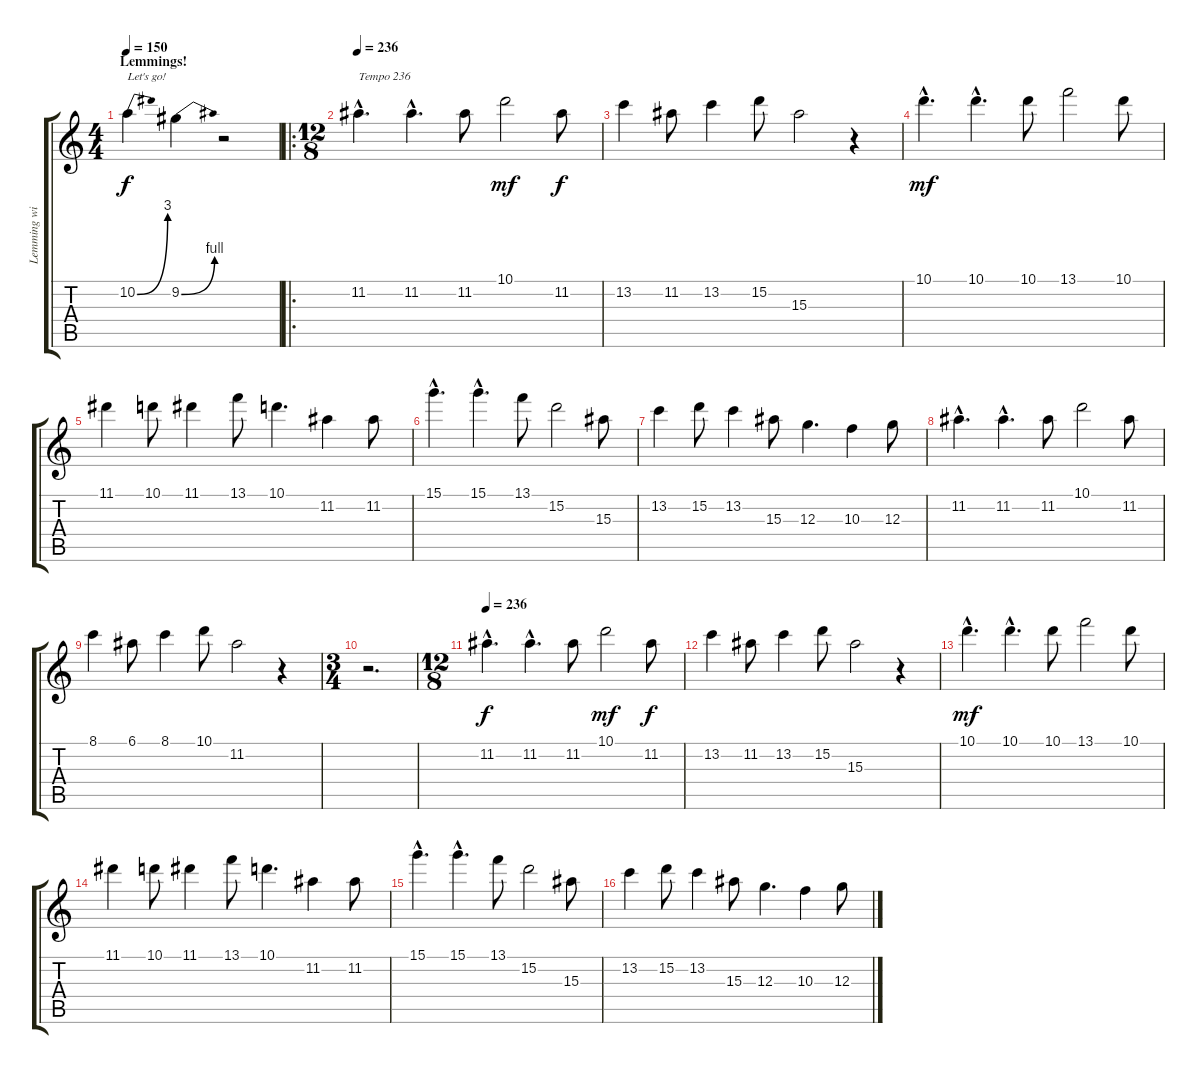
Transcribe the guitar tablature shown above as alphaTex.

\track ("Lemming with Guitar" "Lemming wi") {instrument distortionguitar}
\staff {score tabs}
\tuning (E4 B3 G3 D3 A2 E2) {hide}
\ts (4 4)
\section ("" "Lemmings!")
\tempo 150
\clef g2
\ks c
10.2{be (bend 0 0 60 12)}.4{txt "Let's go!" dy f instrument recorder} 9.2{be (bend 0 0 60 4)}.4 r.2{instrument recorder} |
\ro
\ts (12 8)
\tempo 236
11.2{hac}.4{d txt "Tempo 236" instrument distortionguitar} 11.2{hac}.4{d} 11.2.8 10.1.2{dy mf} 11.2.8{dy f} |
13.2.4 11.2.8 13.2.4 15.2.8 15.3.2 r.4 |
10.1{hac}.4{d dy mf} 10.1{hac}.4{d} 10.1.8 13.1.2 10.1.8 |
11.1.4 10.1.8 11.1.4 13.1.8 10.1.4{d} 11.2.4 11.2.8 |
15.1{hac}.4{d} 15.1{hac}.4{d} 13.1.8 15.2.2 15.3.8 |
13.2.4 15.2.8 13.2.4 15.3.8 12.3.4{d} 10.3.4 12.3.8 |
11.2{hac}.4{d} 11.2{hac}.4{d} 11.2.8 10.1.2 11.2.8 |
8.1.4 6.1.8 8.1.4 10.1.8 11.2.2 r.4 |
\ts (3 4)
r.2{d} |
\ts (12 8)
\tempo 236
11.2{hac}.4{d dy f} 11.2{hac}.4{d} 11.2.8 10.1.2{dy mf} 11.2.8{dy f} |
13.2.4 11.2.8 13.2.4 15.2.8 15.3.2 r.4 |
10.1{hac}.4{d dy mf} 10.1{hac}.4{d} 10.1.8 13.1.2 10.1.8 |
11.1.4 10.1.8 11.1.4 13.1.8 10.1.4{d} 11.2.4 11.2.8 |
15.1{hac}.4{d} 15.1{hac}.4{d} 13.1.8 15.2.2 15.3.8 |
13.2.4 15.2.8 13.2.4 15.3.8 12.3.4{d} 10.3.4 12.3.8
